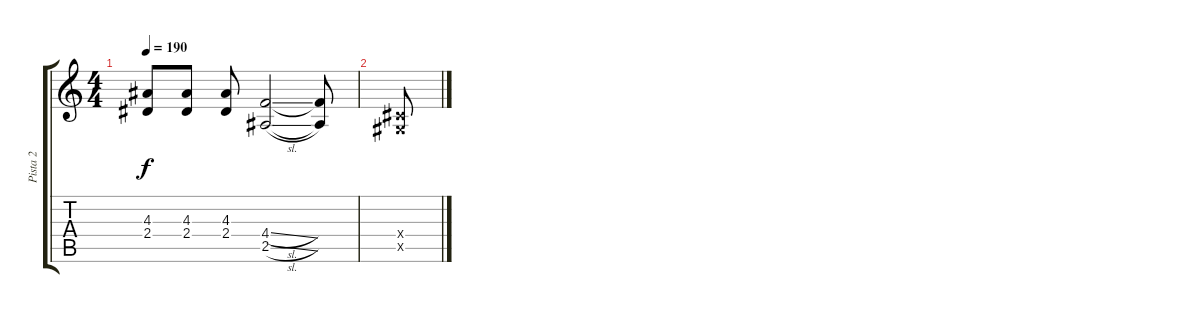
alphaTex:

\track ("Pista 2" "Pista 2") {instrument distortionguitar}
\staff {score tabs}
\tuning (Eb4 Bb3 Gb3 Db3 Ab2 Eb2) {hide}
\ts (4 4)
\tempo 190
\clef g2
\ks c
(4.3 2.4).8{dy f instrument distortionguitar} (4.3 2.4).8 (4.3 2.4).8 (4.4{sl} 2.5{sl}).2 (4.4{t} 2.5{t}).8 |
(0.4{x} 0.5{x}).8
